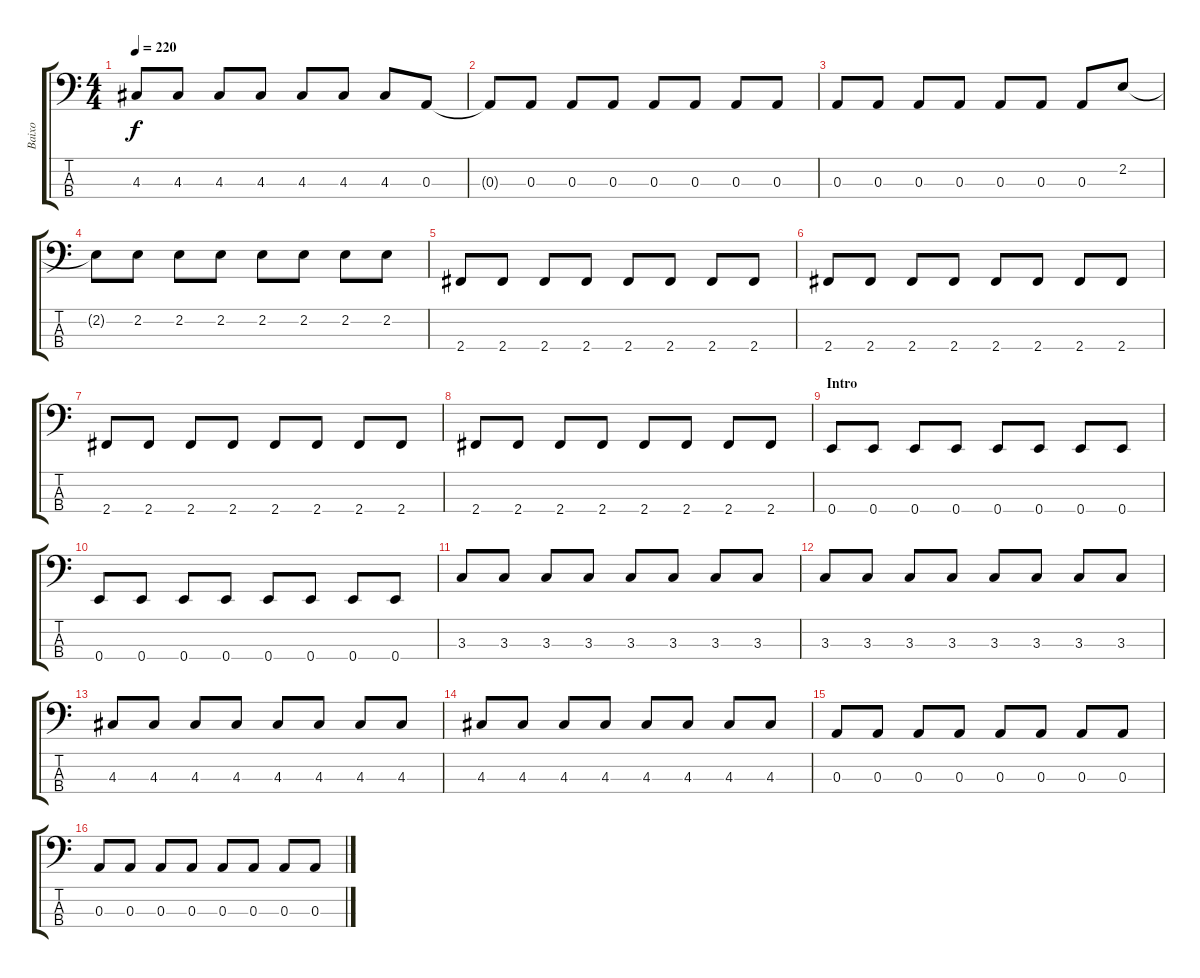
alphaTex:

\track ("Baixo" "Baixo") {instrument electricbasspick}
\staff {score tabs}
\tuning (G2 D2 A1 E1) {hide}
\ts (4 4)
\tempo 220
\clef f4
\ks c
4.3{t}.8{dy f} 4.3.8 4.3.8 4.3.8 4.3.8 4.3.8 4.3.8 0.3.8 |
0.3{t}.8 0.3.8 0.3.8 0.3.8 0.3.8 0.3.8 0.3.8 0.3.8 |
0.3.8 0.3.8 0.3.8 0.3.8 0.3.8 0.3.8 0.3.8 2.2.8 |
2.2{t}.8 2.2.8 2.2.8 2.2.8 2.2.8 2.2.8 2.2.8 2.2.8 |
2.4.8 2.4.8 2.4.8 2.4.8 2.4.8 2.4.8 2.4.8 2.4.8 |
2.4.8 2.4.8 2.4.8 2.4.8 2.4.8 2.4.8 2.4.8 2.4.8 |
2.4.8 2.4.8 2.4.8 2.4.8 2.4.8 2.4.8 2.4.8 2.4.8 |
2.4.8 2.4.8 2.4.8 2.4.8 2.4.8 2.4.8 2.4.8 2.4.8 |
\section ("" "Intro")
0.4.8 0.4.8 0.4.8 0.4.8 0.4.8 0.4.8 0.4.8 0.4.8 |
0.4.8 0.4.8 0.4.8 0.4.8 0.4.8 0.4.8 0.4.8 0.4.8 |
3.3.8 3.3.8 3.3.8 3.3.8 3.3.8 3.3.8 3.3.8 3.3.8 |
3.3.8 3.3.8 3.3.8 3.3.8 3.3.8 3.3.8 3.3.8 3.3.8 |
4.3.8 4.3.8 4.3.8 4.3.8 4.3.8 4.3.8 4.3.8 4.3.8 |
4.3.8 4.3.8 4.3.8 4.3.8 4.3.8 4.3.8 4.3.8 4.3.8 |
0.3.8 0.3.8 0.3.8 0.3.8 0.3.8 0.3.8 0.3.8 0.3.8 |
0.3.8 0.3.8 0.3.8 0.3.8 0.3.8 0.3.8 0.3.8 0.3.8
